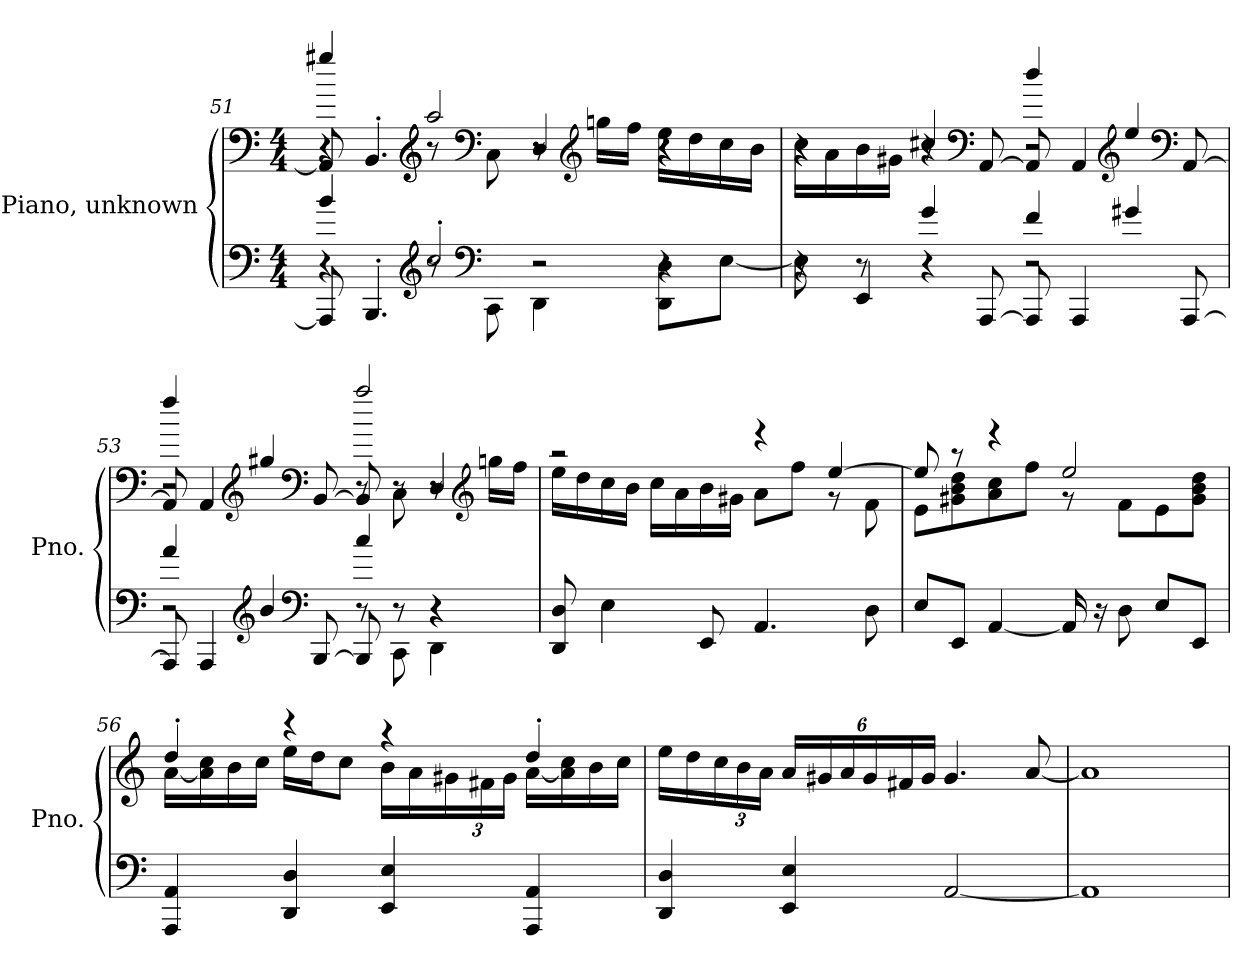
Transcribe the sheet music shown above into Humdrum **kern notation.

**kern	**kern
*part1	*part1
*staff2	*staff1
*I"Piano, unknown	*
*I'Pno.	*
!!LO:LB:g=z
*clefF4	*clefF4
*k[]	*k[]
*M4/4	*M4/4
=51	=51
*^	*^
*	*^	*	*^
4b/	4r	8AAA/]	4gg#X/	4r	8AA/]
.	.	4.BBB'/	.	.	4.BB'/
*clefG2	*	*	*clefG2	*	*
2cc'/	8r	.	2aa/	8r	.
*clefF4	*	*	*clefF4	*	*
.	8CC\	.	.	8C\	.
.	4DD\	2r	.	8r	4D/
*	*	*	*clefG2	*	*
.	.	.	.	16ggn\LL	.
.	.	.	.	16ff\JJ	.
4r	8DD\ 8D\L	.	4r	16ee\LL	4r
.	.	.	.	16dd\	.
.	[8E\J	.	.	16cc\	.
.	.	.	.	16b\JJ	.
=52	=52	=52	=52	=52	=52
4r	8E\]	8r	4r	16cc\LL	4r
.	.	.	.	16a\	.
.	8r	4EE/	.	16b\	.
.	.	.	.	16g#X\JJ	.
4g/	4r	.	4cc#X/	4r	8r
*	*	*	*clefF4	*	*
.	.	[8AAA/	.	.	[8AA/
4f/	2r	8AAA/]	4dd/	2r	8AA/]
.	.	4AAA/	.	.	4AA/
*	*	*	*clefG2	*	*
4g#X/	.	.	4ee/	.	.
*	*	*	*clefF4	*	*
.	.	[8AAA/	.	.	[8AA/
!!LO:LB:g=z	!!	!!
=53	=53	=53	=53	=53	=53
4a/	2r	8AAA/]	4ff/	2r	8AA/]
.	.	4AAA/	.	.	4AA/
*clefG2	*	*	*clefG2	*	*
4b/	.	.	4gg#X/	.	.
*clefF4	*	*	*clefF4	*	*
.	.	[8BBB/	.	.	[8BB/
4cc/	8r	8BBB/]	2aa/	8r	8BB/]
.	8CC\	8r	.	8C\	8r
4r	4DD\	4r	.	8r	4D/
*	*	*	*clefG2	*	*
.	.	.	.	16ggn\LL	.
.	.	.	.	16ff\JJ	.
*v	*v	*v	*	*	*
*	*	*v	*v
=54	=54	=54
8DD/ 8D/	2r	16ee\LL
.	.	16dd\
4E\	.	16cc\
.	.	16b\JJ
.	.	16cc\LL
.	.	16a\
8EE/	.	16b\
.	.	16g#X\JJ
4.AA/	4r	8a\L
.	.	8ff\J
.	[4ee/	8r
8D\	.	8f\
=55	=55	=55
8E/L	8ee/]	8e\L
8EE/J	8r	8g#X\ 8b\ 8dd\
[4AA/	4r	8a\ 8cc\
.	.	8ff\J
16AA/]	2ee/	8r
16r	.	.
8D\	.	8f\L
8E/L	.	8e\
8EE/J	.	8g#\ 8b\ 8dd\J
!!LO:PB:g=z	!!
=56	=56	=56
4AAA/ 4AA/	4dd'/	[16a\LL
.	.	16a\] 16cc\
.	.	16b\
.	.	16cc\JJ
4DD/ 4D/	4r	16ee\LL
.	.	16dd\J
.	.	8cc\J
4EE/ 4E/	4r	16b\LL
.	.	16a\
*	*	*Xbrackettup
.	.	24g#X\
.	.	24f#X\
.	.	24g#\JJ
4AAA/ 4AA/	4dd'/	[16a\LL
.	.	16a\] 16cc\
.	.	16b\
.	.	16cc\JJ
*	*v	*v
=57	=57
4DD/ 4D/	16ee\LL
.	16dd\
.	24cc\
.	24b\
.	24a\JJ
4EE/ 4E/	24a/LL
.	24g#X/
.	24a/
.	24g#/
.	24f#X/
.	24g#/JJ
[2AA/	4.g#/
.	[8a/
=58	=58
1AA]	1a]
=	=
*-	*-
